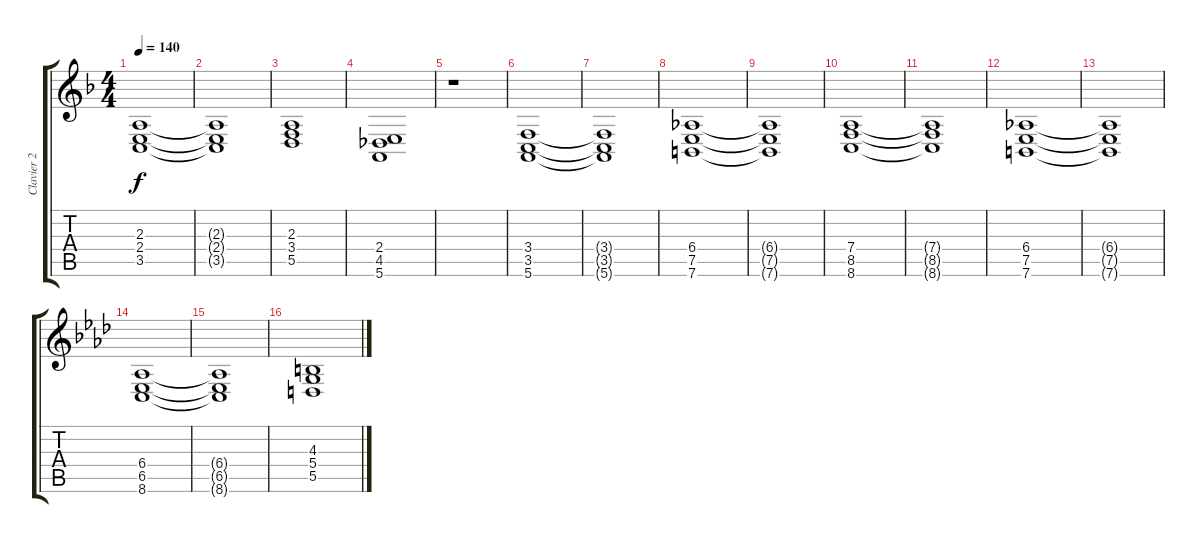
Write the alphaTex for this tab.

\track ("Clavier 2" "Clavier 2") {instrument stringensemble1}
\staff {score tabs}
\tuning (E4 B3 G3 D3 A2 E2) {hide}
\ts (4 4)
\tempo 140
\clef g2
\ks f
(2.3 2.4 3.5).1{dy f} |
(2.3{t} 2.4{t} 3.5{t}).1 |
(2.3 3.4 5.5).1 |
(2.4 4.5 5.6).1 |
r.1 |
(3.4 3.5 5.6).1 |
(3.4{t} 3.5{t} 5.6{t}).1 |
(6.4 7.5 7.6).1 |
(6.4{t} 7.5{t} 7.6{t}).1 |
(7.4 8.5 8.6).1 |
(7.4{t} 8.5{t} 8.6{t}).1 |
(6.4 7.5 7.6).1 |
(6.4{t} 7.5{t} 7.6{t}).1 |
\ks ab
(6.4 6.5 8.6).1 |
(6.4{t} 6.5{t} 8.6{t}).1 |
(4.3 5.4 5.5).1
